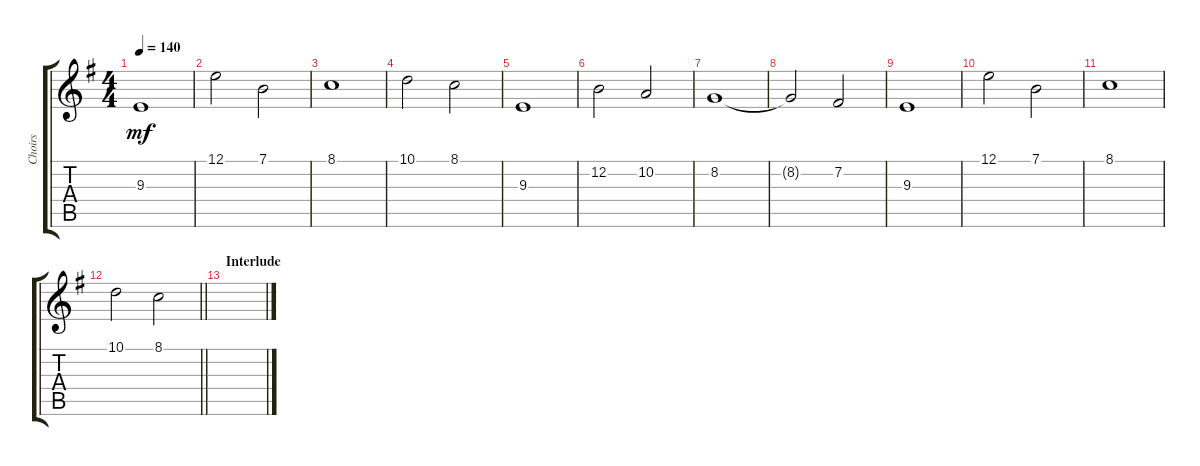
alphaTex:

\track ("Choirs" "Choirs") {instrument choiraahs}
\staff {score tabs}
\tuning (E4 B3 G3 D3 A2 E2) {hide}
\ts (4 4)
\tempo 140
\clef g2
\ks g
9.3.1{dy mf} |
12.1.2 7.1.2 |
8.1.1 |
10.1.2 8.1.2 |
9.3.1 |
12.2.2 10.2.2 |
8.2.1 |
8.2{t}.2 7.2.2 |
9.3.1 |
12.1.2 7.1.2 |
8.1.1 |
\barLineRight lightlight
10.1.2 8.1.2 |
\section ("" "Interlude")
